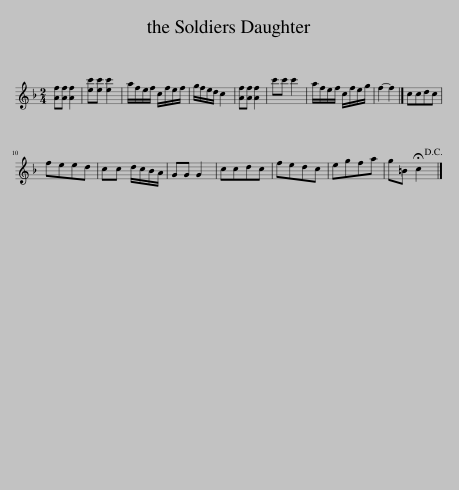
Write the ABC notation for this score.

X:1
L:1/8
M:2/4
I:linebreak $
K:F
V:1 treble
V:1
 [Af][Af] [Af]2 | [ec'][ec'] [ec']2 | a/f/e/f/ c/f/e/f/ | g/f/e/d/ c2 | [Af][Af] [Af]2 | %5
 c'c' c'2 | a/f/e/f/ c/f/e/g/ | f2- f2 |] ccdc |$ feed | %10
 cc d/c/B/A/ | GG G2 | ccdc | fedc | egfa | %15
 g=B !fermata!c2!D.C.! |] %16
